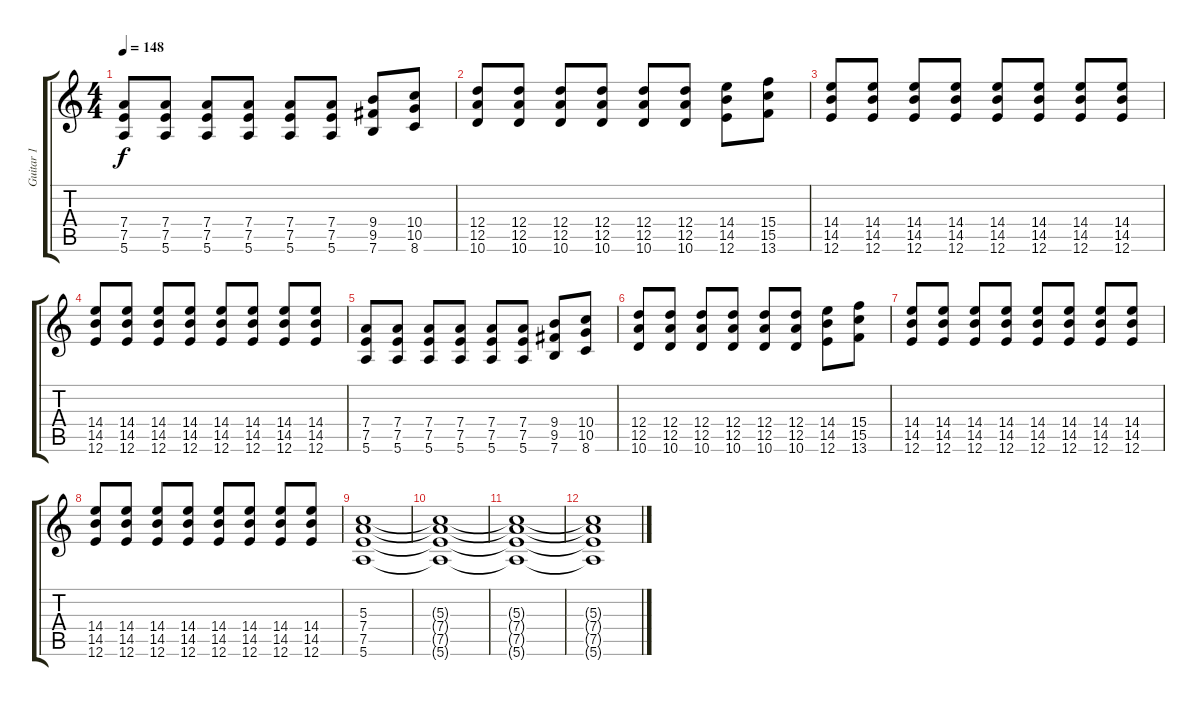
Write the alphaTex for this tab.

\track ("Guitar 1" "Guitar 1") {instrument overdrivenguitar}
\staff {score tabs}
\tuning (E4 B3 G3 D3 A2 E2) {hide}
\ts (4 4)
\tempo 148
\clef g2
\ks c
(7.4 7.5 5.6).8{dy f volume 14} (7.4 7.5 5.6).8 (7.4 7.5 5.6).8 (7.4 7.5 5.6).8 (7.4 7.5 5.6).8 (7.4 7.5 5.6).8 (9.4 9.5 7.6).8 (10.4 10.5 8.6).8 |
(12.4 12.5 10.6).8 (12.4 12.5 10.6).8 (12.4 12.5 10.6).8 (12.4 12.5 10.6).8 (12.4 12.5 10.6).8 (12.4 12.5 10.6).8 (14.4 14.5 12.6).8 (15.4 15.5 13.6).8 |
(14.4 14.5 12.6).8 (14.4 14.5 12.6).8 (14.4 14.5 12.6).8 (14.4 14.5 12.6).8 (14.4 14.5 12.6).8 (14.4 14.5 12.6).8 (14.4 14.5 12.6).8 (14.4 14.5 12.6).8 |
(14.4 14.5 12.6).8 (14.4 14.5 12.6).8 (14.4 14.5 12.6).8 (14.4 14.5 12.6).8 (14.4 14.5 12.6).8 (14.4 14.5 12.6).8 (14.4 14.5 12.6).8 (14.4 14.5 12.6).8 |
(7.4 7.5 5.6).8 (7.4 7.5 5.6).8 (7.4 7.5 5.6).8 (7.4 7.5 5.6).8 (7.4 7.5 5.6).8 (7.4 7.5 5.6).8 (9.4 9.5 7.6).8 (10.4 10.5 8.6).8 |
(12.4 12.5 10.6).8 (12.4 12.5 10.6).8 (12.4 12.5 10.6).8 (12.4 12.5 10.6).8 (12.4 12.5 10.6).8 (12.4 12.5 10.6).8 (14.4 14.5 12.6).8 (15.4 15.5 13.6).8 |
(14.4 14.5 12.6).8 (14.4 14.5 12.6).8 (14.4 14.5 12.6).8 (14.4 14.5 12.6).8 (14.4 14.5 12.6).8 (14.4 14.5 12.6).8 (14.4 14.5 12.6).8 (14.4 14.5 12.6).8 |
(14.4 14.5 12.6).8 (14.4 14.5 12.6).8 (14.4 14.5 12.6).8 (14.4 14.5 12.6).8 (14.4 14.5 12.6).8 (14.4 14.5 12.6).8 (14.4 14.5 12.6).8 (14.4 14.5 12.6).8 |
(5.3 7.4 7.5 5.6).1{volume 0} |
(5.3{t} 7.4{t} 7.5{t} 5.6{t}).1 |
(5.3{t} 7.4{t} 7.5{t} 5.6{t}).1 |
(5.3{t} 7.4{t} 7.5{t} 5.6{t}).1
